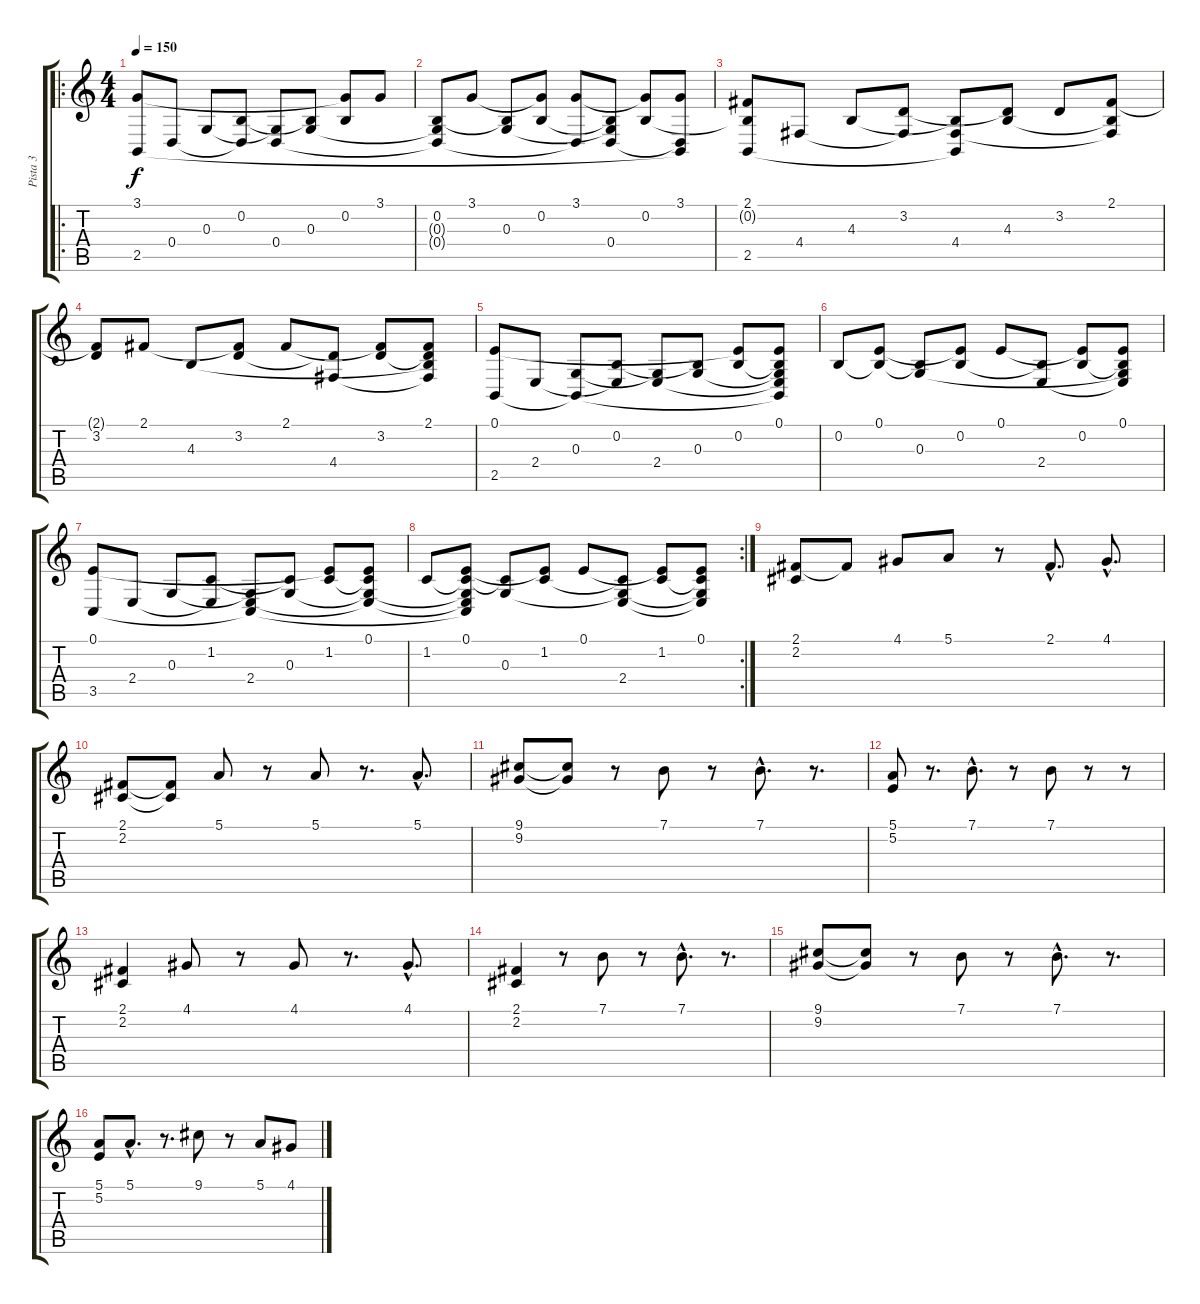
\track ("Pista 3" "Pista 3") {instrument acousticgrandpiano}
\staff {score tabs}
\tuning (E4 B3 G3 D3 A2 E2) {hide}
\ro
\ts (4 4)
\tempo 150
\clef g2
\ks c
(3.1 2.5).8{dy f} 0.4.8 0.3.8 (0.2 0.4{t}).8 (0.3{t} 0.4).8 (0.2{t} 0.3).8 (3.1{t} 0.2).8 3.1.8 |
(0.2 0.3{t} 0.4{t}).8 3.1.8 (0.2{t} 0.3).8 (3.1{t} 0.2).8 (3.1 0.4{t}).8 (0.2{t} 0.3{t} 0.4).8 (3.1{t} 0.2).8 (3.1 0.4{t} 2.5{t}).8 |
(2.1 0.2{t} 2.5).8 4.4.8 4.3.8 (3.2 4.4{t}).8 (4.3{t} 4.4 2.5{t}).8 (3.2{t} 4.3).8 3.2.8 (2.1 4.3{t} 4.4{t}).8 |
(2.1{t} 3.2).8 2.1.8 4.3.8 (2.1{t} 3.2).8 2.1.8 (3.2{t} 4.4).8 (2.1{t} 3.2).8 (2.1 3.2{t} 4.3{t} 4.4{t}).8 |
(0.1 2.5).8 2.4.8 (0.3 2.5{t}).8 (0.2 2.4{t}).8 (0.3{t} 2.4).8 (0.2{t} 0.3).8 (0.1{t} 0.2).8 (0.1 0.2{t} 0.3{t} 2.4{t} 2.5{t}).8 |
0.2.8 (0.1 0.2{t}).8 (0.2{t} 0.3).8 (0.1{t} 0.2).8 0.1.8 (0.2{t} 2.4).8 (0.1{t} 0.2).8 (0.1 0.2{t} 0.3{t} 2.4{t}).8 |
(0.1 3.5).8 2.4.8 0.3.8 (1.2 2.4{t}).8 (0.3{t} 2.4 3.5{t}).8 (1.2{t} 0.3).8 (0.1{t} 1.2).8 (0.1 1.2{t} 0.3{t} 2.4{t}).8 |
\rc 2
1.2.8 (0.1 1.2{t} 0.3{t} 2.4{t} 3.5{t}).8 (1.2{t} 0.3).8 (0.1{t} 1.2).8 0.1.8 (1.2{t} 0.3{t} 2.4).8 (0.1{t} 1.2).8 (0.1 1.2{t} 0.3{t} 2.4{t}).8 |
(2.1 2.2).8{balance 16} 2.1{t}.8 4.1.8 5.1.8 r.8 2.1{hac}.8{d} 4.1{hac}.8{d} |
(2.1 2.2).8 (2.1{t} 2.2{t}).8 5.1.8 r.8 5.1.8 r.8{d} 5.1{hac}.8{d} |
(9.1 9.2).8 (9.1{t} 9.2{t}).8 r.8 7.1.8 r.8 7.1{hac}.8{d} r.8{d} |
(5.1 5.2).8 r.8{d} 7.1{hac}.8{d} r.8 7.1.8 r.8 r.8 |
(2.1 2.2).4 4.1.8 r.8 4.1.8 r.8{d} 4.1{hac}.8{d} |
(2.1 2.2).4 r.8 7.1.8 r.8 7.1{hac}.8{d} r.8{d} |
(9.1 9.2).8 (9.1{t} 9.2{t}).8 r.8 7.1.8 r.8 7.1{hac}.8{d} r.8{d} |
(5.1 5.2).8 5.1{hac}.8{d} r.8{d} 9.1.8 r.8 5.1.8 4.1.8
